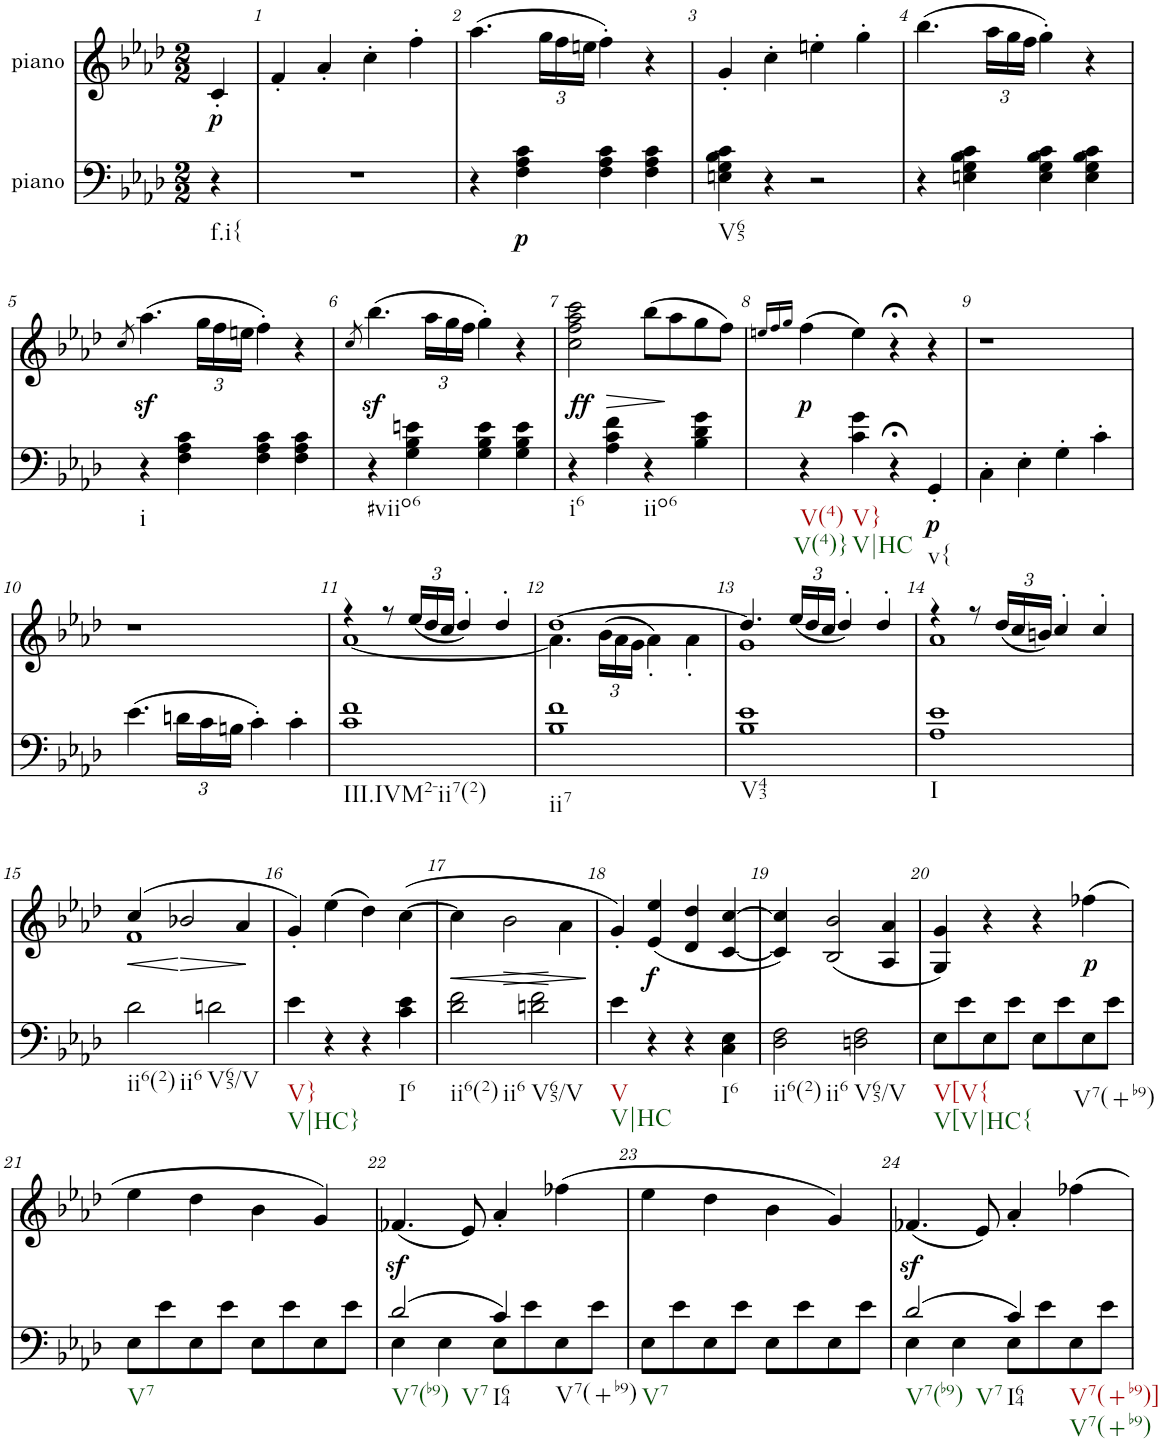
**kern	**text	**dynam	**kern	**text	**dynam
*part2	*part2	*part2	*part1	*part1	*part1
*staff2	*staff2	*staff2	*staff1	*staff1	*staff1
*I"piano	*	*	*I"piano	*	*
*I'Pno	*	*	*I'Pno	*	*
*clefF4	*	*	*clefG2	*	*
*k[b-e-a-d-]	*	*	*k[b-e-a-d-]	*	*
*f:	*	*	*f:	*	*
*M2/2	*	*	*M2/2	*	*
=	=	=	=	=	=
!	!	!	!	!LO:LY:b	!LO:DY:b
4r	.	.	4c'/	p	p
=1	=1	=1	=1	=1	=1
1r	.	.	4f'/	.	.
.	.	.	4a-'/	.	.
.	.	.	4cc'\	.	.
.	.	.	4ff'\	.	.
=2	=2	=2	=2	=2	=2
4r	.	.	(4.aa-\	.	.
!	!LO:LY:b	!LO:DY:b	!	!	!
4F\ 4A-\ 4c\	p	p	.	.	.
*	*	*	*Xbrackettup	*	*
.	.	.	24gg\LL	.	.
.	.	.	24ff\	.	.
.	.	.	24een\JJ	.	.
4F\ 4A-\ 4c\	.	.	4ff'\)	.	.
4F\ 4A-\ 4c\	.	.	4r	.	.
=3	=3	=3	=3	=3	=3
4En\ 4G\ 4B-\ 4c\	.	.	4g'/	.	.
4r	.	.	4cc'\	.	.
2r	.	.	4een'\	.	.
.	.	.	4gg'\	.	.
=4	=4	=4	=4	=4	=4
4r	.	.	(4.bb-\	.	.
4En\ 4G\ 4B-\ 4c\	.	.	.	.	.
.	.	.	24aa-\LL	.	.
.	.	.	24gg\	.	.
.	.	.	24ff\JJ	.	.
4E\ 4G\ 4B-\ 4c\	.	.	4gg'\)	.	.
4E\ 4G\ 4B-\ 4c\	.	.	4r	.	.
!!LO:LB:g=z
=5	=5	=5	=5	=5	=5
.	.	.	8qcc/	.	.
4r	.	.	(4.aa-z<\	.	.
4F\ 4A-\ 4c\	.	.	.	.	.
.	.	.	24gg\LL	.	.
.	.	.	24ff\	.	.
.	.	.	24een\JJ	.	.
4F\ 4A-\ 4c\	.	.	4ff'\)	.	.
4F\ 4A-\ 4c\	.	.	4r	.	.
=6	=6	=6	=6	=6	=6
.	.	.	8qcc/	.	.
4r	.	.	(4.bb-z<\	.	.
4G\ 4B-\ 4en\	.	.	.	.	.
.	.	.	24aa-\LL	.	.
.	.	.	24gg\	.	.
.	.	.	24ff\JJ	.	.
4G\ 4B-\ 4e\	.	.	4gg'\)	.	.
4G\ 4B-\ 4e\	.	.	4r	.	.
=7	=7	=7	=7	=7	=7
!	!	!	!	!	!LO:DY:b
4r	.	.	2cc\ 2ff\ 2aa-\ 2ccc\	.	ff
!	!	!LO:HP:b	!	!	!
4A-\ 4c\ 4f\	.	>	.	.	.
4r	.	.	(8bb-\L	.	.
.	.	.	8aa-\	.	.
4B-\ 4d-\ 4g\	.	.	8gg\	.	.
.	.	.	8ff\J)	.	.
.	.	]	.	.	.
=8	=8	=8	=8	=8	=8
.	.	.	16qeen/LL	.	.
.	.	.	16qff/	.	.
.	.	.	16qgg/JJ	.	.
!	!	!	!	!	!LO:DY:b
4r	.	.	(4ff\	.	p
4c\ 4g\	.	.	4ee\)	.	.
!	!	!	!	!LO:LY:b	!
4r;<	.	.	4r;<	r	.
!	!LO:LY:b	!LO:DY:b	!	!	!
4GG'/	p	p	4r	.	.
=9	=9	=9	=9	=9	=9
4C'\	.	.	1r	.	.
4E-'\	.	.	.	.	.
4G'\	.	.	.	.	.
4c'\	.	.	.	.	.
!!LO:LB:g=z
=10	=10	=10	=10	=10	=10
(4.e-\	.	.	1r	.	.
*Xbrackettup	*	*	*	*	*
24dn\LL	.	.	.	.	.
24c\	.	.	.	.	.
24Bn\JJ	.	.	.	.	.
4c'\)	.	.	.	.	.
4c'\	.	.	.	.	.
=11	=11	=11	=11	=11	=11
*	*	*	*^	*	*
1c 1f	.	.	4r	[1a-	.	.
.	.	.	8r	.	.	.
.	.	.	(<24ee-/LL	.	.	.
.	.	.	24dd-/	.	.	.
.	.	.	24cc/JJ	.	.	.
.	.	.	4dd-'/)	.	.	.
.	.	.	4dd-'/	.	.	.
=12	=12	=12	=12	=12	=12	=12
1B- 1f	.	.	[1dd-	4.a-\]	.	.
.	.	.	.	(>24b-\LL	.	.
.	.	.	.	24a-\	.	.
.	.	.	.	24g\JJ	.	.
.	.	.	.	4a-'\)	.	.
.	.	.	.	4a-'\	.	.
=13	=13	=13	=13	=13	=13	=13
1B- 1e-	.	.	4.dd-/]	1g	.	.
.	.	.	(<24ee-/LL	.	.	.
.	.	.	24dd-/	.	.	.
.	.	.	24cc/JJ	.	.	.
.	.	.	4dd-'>/)	.	.	.
.	.	.	4dd-'/	.	.	.
=14	=14	=14	=14	=14	=14	=14
1A- 1e-	.	.	4r	1a-	.	.
.	.	.	8r	.	.	.
.	.	.	(<24dd-/LL	.	.	.
.	.	.	24cc/	.	.	.
.	.	.	24bn/JJ)	.	.	.
.	.	.	4cc'/	.	.	.
.	.	.	4cc'/	.	.	.
!!LO:LB:g=z	!!
=15	=15	=15	=15	=15	=15	=15
!	!	!	!	!	!	!LO:HP:b
2d-\	.	.	(4cc/	1f	.	<
!	!	!	!	!	!	!LO:HP:b
.	.	.	2b-X/	.	.	>
2dn\	.	.	.	.	.	.
.	.	.	4a-/	.	.	[
*	*	*	*v	*v	*	*
.	.	.	.	.	]
=16	=16	=16	=16	=16	=16
4e-\	.	.	4g'/)	.	.
4r	.	.	(4ee-\	.	.
4r	.	.	4dd-\)	.	.
4c\ 4e-\	.	.	([4cc\	.	.
=17	=17	=17	=17	=17	=17
!	!	!	!	!	!LO:HP:b
2d-\ 2f\	.	.	4cc\]	.	<
!	!	!	!	!	!LO:HP:b
.	.	.	2b-\	.	>
2dn\ 2f\	.	.	.	.	.
.	.	.	4a-\	.	[
.	.	.	.	.	]
=18	=18	=18	=18	=18	=18
4e-\	.	.	4g'/)	.	.
!	!	!	!	!	!LO:DY:b
4r	.	.	(4e-/ 4ee-/	.	f
4r	.	.	4d-/ 4dd-/	.	.
4C\ 4E-\	.	.	[4c/ [4cc/	.	.
=19	=19	=19	=19	=19	=19
2D-\ 2F\	.	.	4c/] 4cc/])	.	.
.	.	.	(2B-/ 2b-/	.	.
2Dn\ 2F\	.	.	.	.	.
.	.	.	4A-/ 4a-/	.	.
=20	=20	=20	=20	=20	=20
8E-\L	.	.	4G/ 4g/)	.	.
8e-\	.	.	.	.	.
8E-\	.	.	4r	.	.
8e-\J	.	.	.	.	.
8E-\L	.	.	4r	.	.
8e-\	.	.	.	.	.
!	!	!	!	!	!LO:DY:b
8E-\	.	.	(4ff-X\	.	p
8e-\J	.	.	.	.	.
!!LO:LB:g=z
=21	=21	=21	=21	=21	=21
8E-\L	.	.	4ee-\	.	.
8e-\	.	.	.	.	.
8E-\	.	.	4dd-\	.	.
8e-\J	.	.	.	.	.
8E-\L	.	.	4b-\	.	.
8e-\	.	.	.	.	.
8E-\	.	.	4g/)	.	.
8e-\J	.	.	.	.	.
=22	=22	=22	=22	=22	=22
*^	*	*	*	*	*
(2d-/	4E-\	.	.	(4.f-Xz</	.	.
.	4E-\	.	.	.	.	.
.	.	.	.	8e-/)	.	.
4c/)	8E-\L	.	.	4a-'/	.	.
.	8e-\	.	.	.	.	.
4ryy	8E-\	.	.	(4ff-X\	.	.
.	8e-\J	.	.	.	.	.
*v	*v	*	*	*	*	*
=23	=23	=23	=23	=23	=23
8E-\L	.	.	4ee-\	.	.
8e-\	.	.	.	.	.
8E-\	.	.	4dd-\	.	.
8e-\J	.	.	.	.	.
8E-\L	.	.	4b-\	.	.
8e-\	.	.	.	.	.
8E-\	.	.	4g/)	.	.
8e-\J	.	.	.	.	.
=24	=24	=24	=24	=24	=24
*^	*	*	*	*	*
(2d-/	4E-\	.	.	(4.f-Xz</	.	.
.	4E-\	.	.	.	.	.
.	.	.	.	8e-/)	.	.
4c/)	8E-\L	.	.	4a-'/	.	.
.	8e-\	.	.	.	.	.
4ryy	8E-\	.	.	4ff-X\	.	.
.	8e-\J	.	.	.	.	.
*v	*v	*	*	*	*	*
=	=	=	=	=	=
*-	*-	*-	*-	*-	*-
